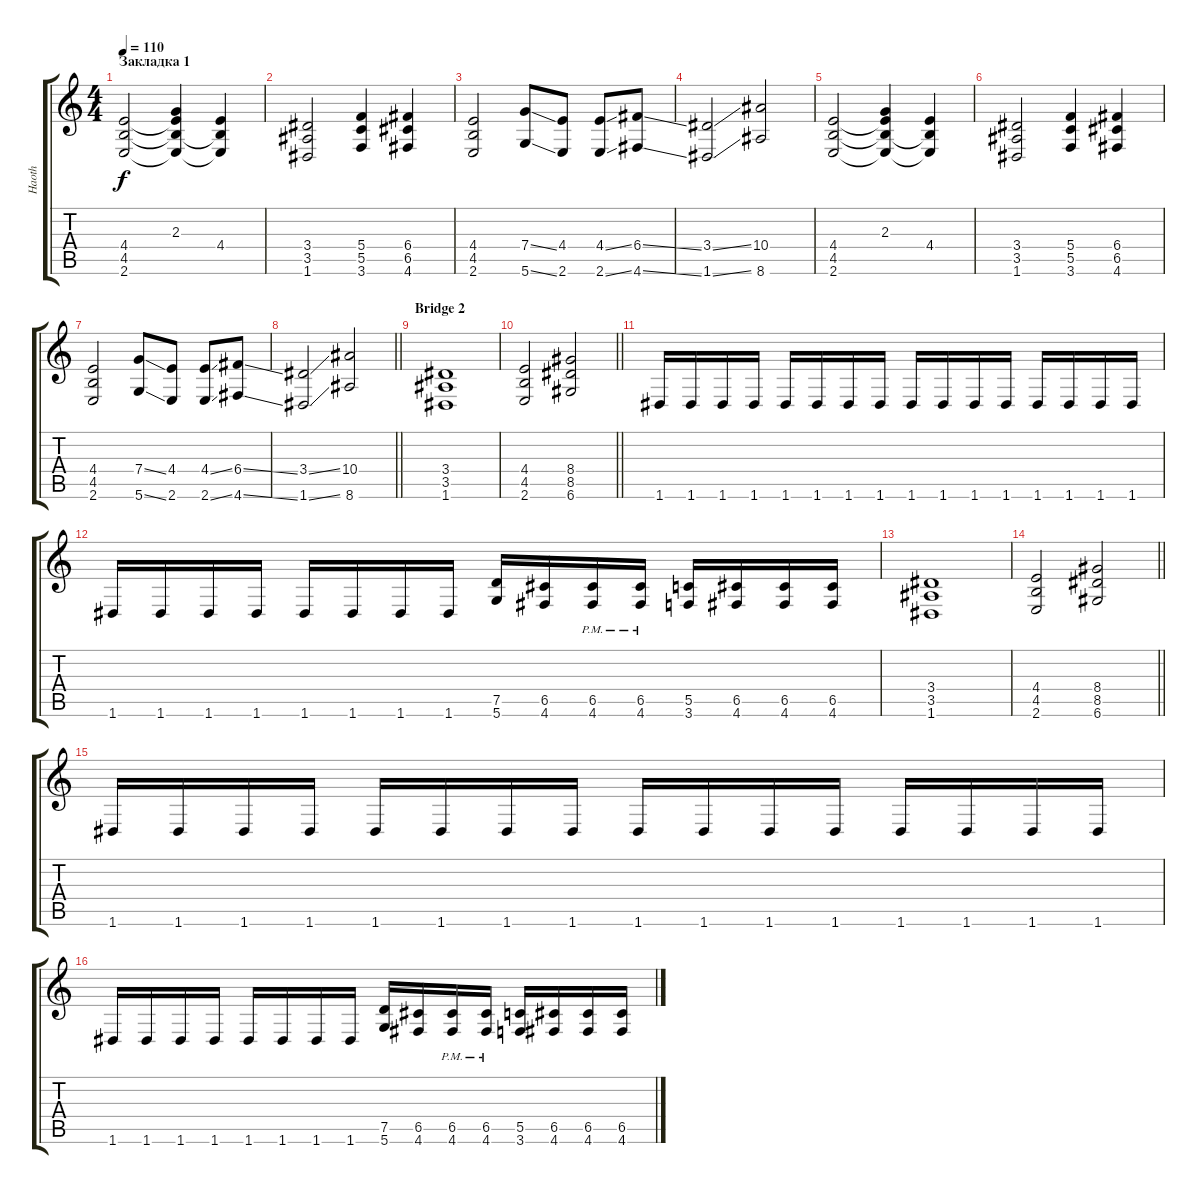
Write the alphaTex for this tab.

\track ("Haoth" "Haoth") {instrument distortionguitar}
\staff {score tabs}
\tuning (D4 A3 F3 C3 G2 D2) {hide}
\ts (4 4)
\section ("" "Закладка 1")
\tempo 110
\clef g2
\ks c
(4.4 4.5 2.6).2{dy f} (2.3 4.4{t} 4.5{t} 2.6{t}).4 (4.4 4.5{t} 2.6{t}).4 |
(3.4 3.5 1.6).2 (5.4 5.5 3.6).4 (6.4 6.5 4.6).4 |
(4.4 4.5 2.6).2 (7.4{ss} 5.6{ss}).8 (4.4 2.6).8 (4.4{ss} 2.6{ss}).8 (6.4{ss} 4.6{ss}).8 |
(3.4{ss} 1.6{ss}).2 (10.4 8.6).2 |
(4.4 4.5 2.6).2 (2.3 4.4{t} 4.5{t} 2.6{t}).4 (4.4 4.5{t} 2.6{t}).4 |
(3.4 3.5 1.6).2 (5.4 5.5 3.6).4 (6.4 6.5 4.6).4 |
(4.4 4.5 2.6).2 (7.4{ss} 5.6{ss}).8 (4.4 2.6).8 (4.4{ss} 2.6{ss}).8 (6.4{ss} 4.6{ss}).8 |
\barLineRight lightlight
(3.4{ss} 1.6{ss}).2 (10.4 8.6).2 |
\section ("" "Bridge 2")
(3.4 3.5 1.6).1 |
\barLineRight lightlight
(4.4 4.5 2.6).2 (8.4 8.5 6.6).2 |
1.6.16 1.6.16 1.6.16 1.6.16 1.6.16 1.6.16 1.6.16 1.6.16 1.6.16 1.6.16 1.6.16 1.6.16 1.6.16 1.6.16 1.6.16 1.6.16 |
1.6.16 1.6.16 1.6.16 1.6.16 1.6.16 1.6.16 1.6.16 1.6.16 (7.5 5.6).16 (6.5 4.6).16 (6.5{pm} 4.6{pm}).16 (6.5{pm} 4.6{pm}).16 (5.5 3.6).16 (6.5 4.6).16 (6.5 4.6).16 (6.5 4.6).16 |
(3.4 3.5 1.6).1 |
\barLineRight lightlight
(4.4 4.5 2.6).2 (8.4 8.5 6.6).2 |
1.6.16 1.6.16 1.6.16 1.6.16 1.6.16 1.6.16 1.6.16 1.6.16 1.6.16 1.6.16 1.6.16 1.6.16 1.6.16 1.6.16 1.6.16 1.6.16 |
1.6.16 1.6.16 1.6.16 1.6.16 1.6.16 1.6.16 1.6.16 1.6.16 (7.5 5.6).16 (6.5 4.6).16 (6.5{pm} 4.6{pm}).16 (6.5{pm} 4.6{pm}).16 (5.5 3.6).16 (6.5 4.6).16 (6.5 4.6).16 (6.5 4.6).16
